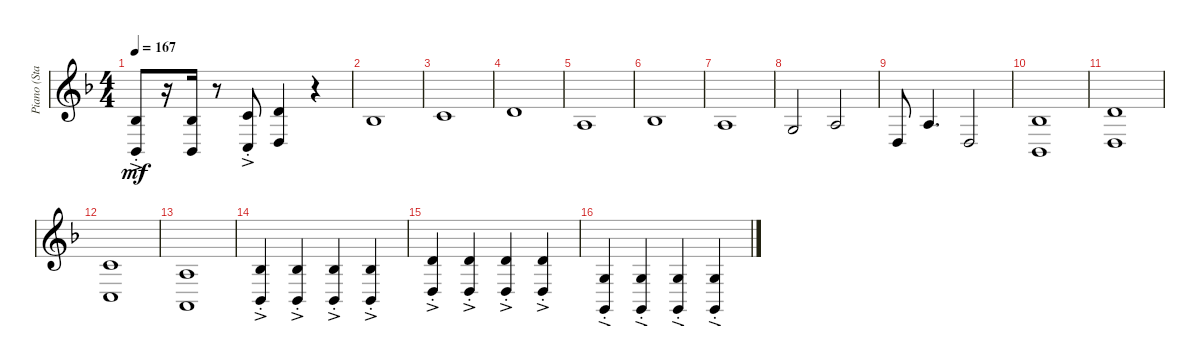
\track ("Piano (Staff 2)" "Piano (Sta") {instrument acousticgrandpiano}
\staff {score}
\tuning (E4 B3 G3 D3 A2 E2 B1) {hide}
\ts (4 4)
\tempo 167
\clef g2
\ks dminor
(3.3 1.5{ac st}).8{dy mf} r.16 (3.3 1.5).16 r.8 (1.2 3.5{ac st}).8 (3.2 0.4).4 r.4 |
3.3.1 |
1.2.1 |
3.2.1 |
2.3.1 |
3.3.1 |
2.3.1 |
0.3.2 2.3.2 |
0.4.8 2.3.4{d} 0.4.2 |
(3.3 1.5).1 |
(3.2 0.4).1 |
(1.2 3.5).1 |
(2.3 0.5).1 |
(3.3{ac st} 1.5{ac st}).4 (3.3{ac st} 1.5{ac st}).4 (3.3{ac st} 1.5{ac st}).4 (3.3{ac st} 1.5{ac st}).4 |
(3.2 0.4{ac st}).4 (3.2 0.4{ac st}).4 (3.2 0.4{ac st}).4 (3.2 0.4{ac st}).4 |
(0.3{ac st} 3.6{ac st}).4 (0.3{ac st} 3.6{ac st}).4 (0.3{ac st} 3.6{ac st}).4 (0.3{ac st} 3.6{ac st}).4
